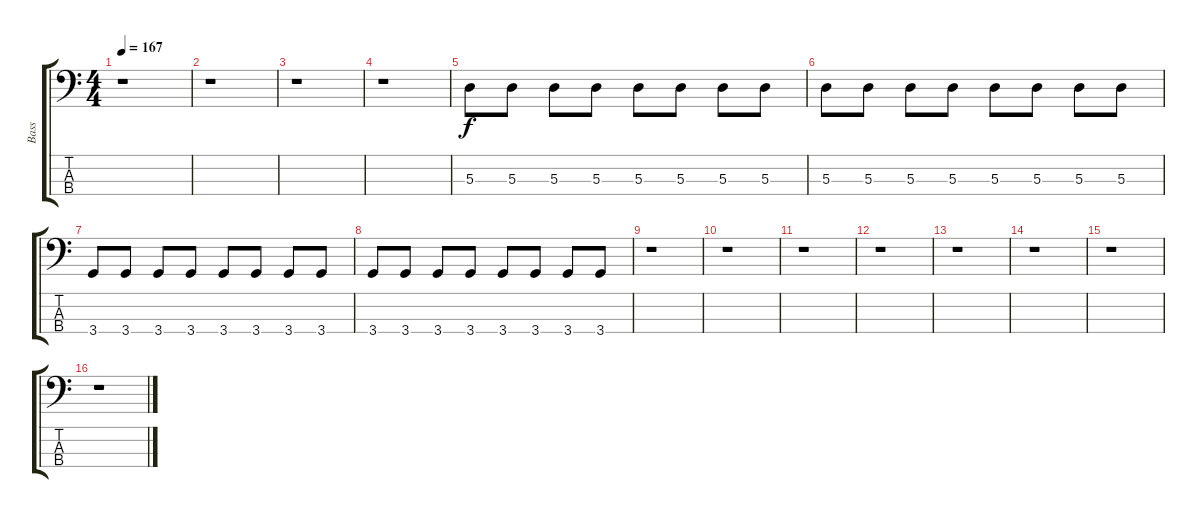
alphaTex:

\track ("Bass" "Bass") {instrument electricbassfinger}
\staff {score tabs}
\tuning (G2 D2 A1 E1) {hide}
\ts (4 4)
\tempo 167
\clef f4
\ks c
r.1{dy f} |
r.1 |
r.1 |
r.1 |
5.3.8 5.3.8 5.3.8 5.3.8 5.3.8 5.3.8 5.3.8 5.3.8 |
5.3.8 5.3.8 5.3.8 5.3.8 5.3.8 5.3.8 5.3.8 5.3.8 |
3.4.8 3.4.8 3.4.8 3.4.8 3.4.8 3.4.8 3.4.8 3.4.8 |
3.4.8 3.4.8 3.4.8 3.4.8 3.4.8 3.4.8 3.4.8 3.4.8 |
r.1 |
r.1 |
r.1 |
r.1 |
r.1 |
r.1 |
r.1 |
r.1
